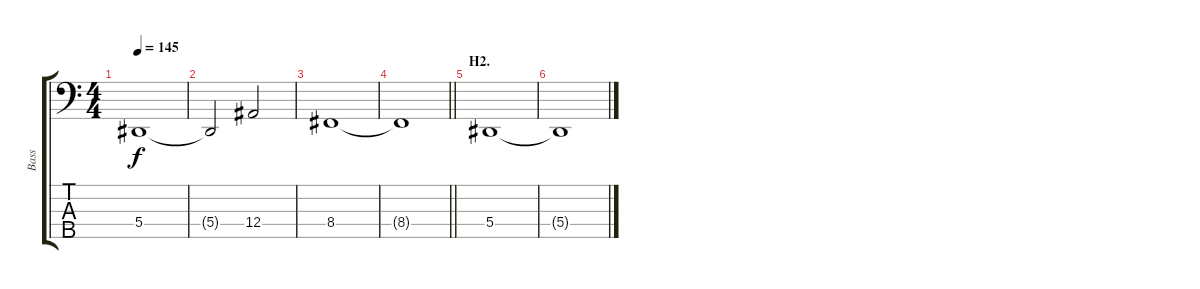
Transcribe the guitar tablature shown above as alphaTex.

\track ("Bass" "Bass") {instrument electricbasspick}
\staff {score tabs}
\tuning (Eb2 Bb1 F1 Bb0 Ab0) {hide}
\ts (4 4)
\tempo 145
\clef f4
\ks c
5.4.1{dy f} |
5.4{t}.2 12.4.2 |
8.4.1 |
\barLineRight lightlight
8.4{t}.1 |
\section ("" "H2.")
5.4.1 |
5.4{t}.1
